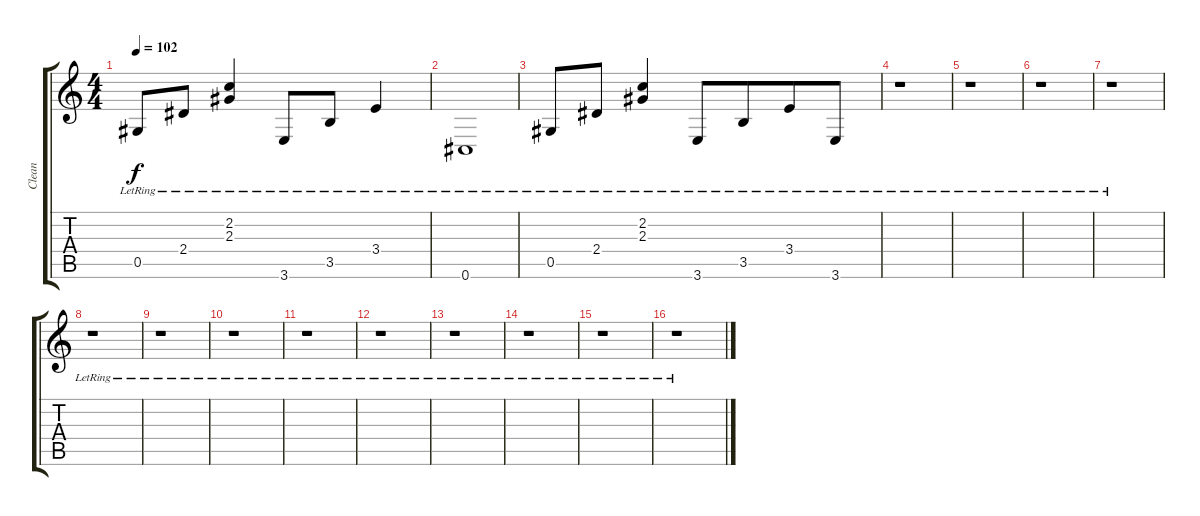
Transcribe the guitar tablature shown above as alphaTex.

\track ("Clean" "Clean") {instrument electricguitarclean}
\staff {score tabs}
\tuning (Eb4 Bb3 Gb3 Db3 Ab2 Db2) {hide}
\ts (4 4)
\tempo 102
\clef g2
\ks c
0.5{lr}.8{dy f} 2.4{lr}.8 (2.2{lr} 2.3{lr}).4 3.6{lr}.8 3.5{lr}.8 3.4{lr}.4 |
0.6{lr}.1 |
0.5{lr}.8{beam merge} 2.4{lr}.8{beam merge} (2.2{lr} 2.3{lr}).4 3.6{lr}.8 3.5{lr}.8{beam merge} 3.4{lr}.8{beam merge} 3.6{lr}.8 |
r.1 |
r.1 |
r.1 |
r.1 |
r.1 |
r.1 |
r.1 |
r.1 |
r.1 |
r.1 |
r.1 |
r.1 |
r.1
